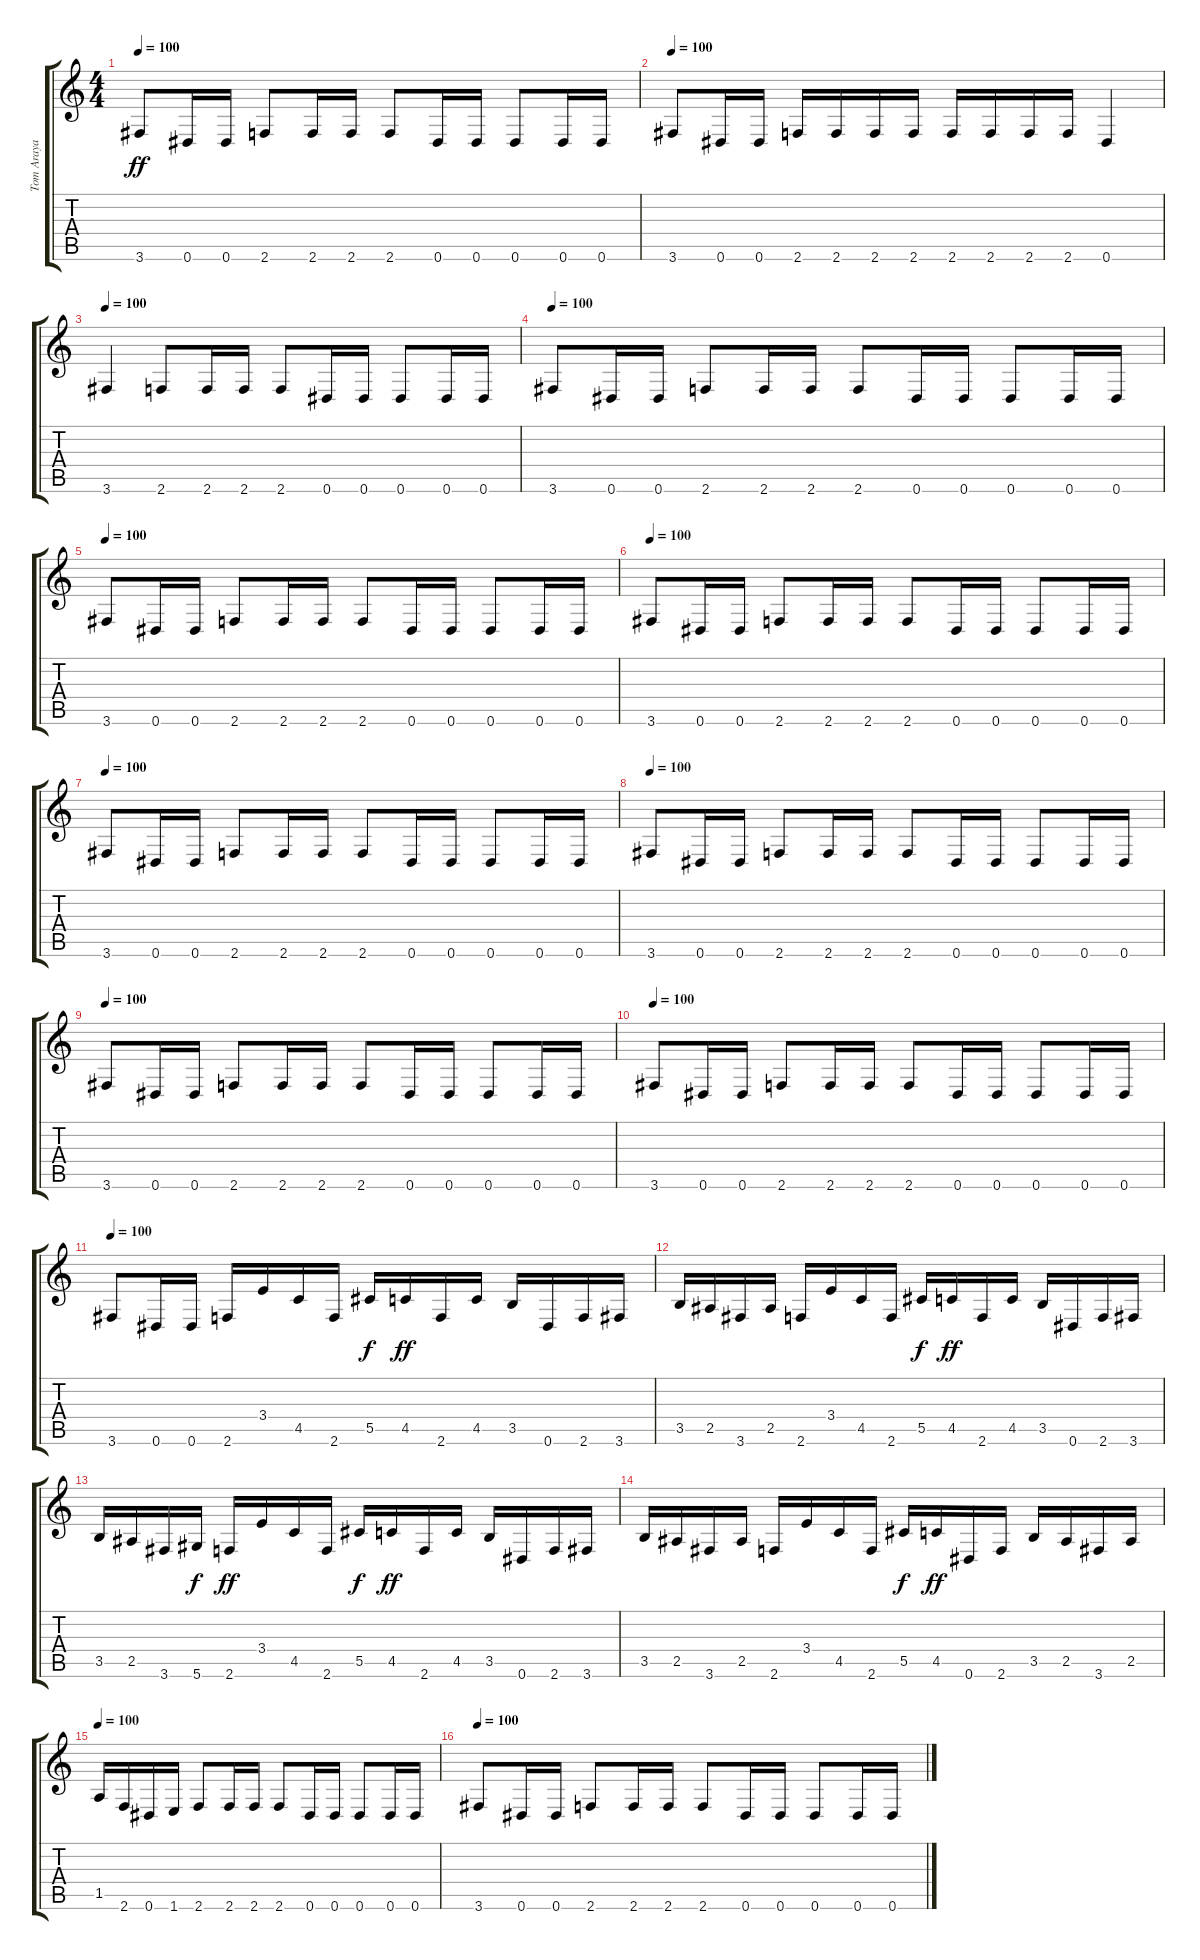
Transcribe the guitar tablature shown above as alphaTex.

\track ("Tom Araya" "Tom Araya") {instrument electricbassfinger}
\staff {score tabs}
\tuning (Eb4 Bb3 Gb3 Db3 Ab2 Eb2) {hide}
\ts (4 4)
\tempo 100
\clef g2
\ks c
3.6.8{dy ff} 0.6.16 0.6.16 2.6.8 2.6.16 2.6.16 2.6.8 0.6.16 0.6.16 0.6.8 0.6.16 0.6.16 |
\tempo 100
3.6.8 0.6.16 0.6.16 2.6.16 2.6.16 2.6.16 2.6.16 2.6.16 2.6.16 2.6.16 2.6.16 0.6.4 |
\tempo 100
3.6.4 2.6.8 2.6.16 2.6.16 2.6.8 0.6.16 0.6.16 0.6.8 0.6.16 0.6.16 |
\tempo 100
3.6.8 0.6.16 0.6.16 2.6.8 2.6.16 2.6.16 2.6.8 0.6.16 0.6.16 0.6.8 0.6.16 0.6.16 |
\tempo 100
3.6.8 0.6.16 0.6.16 2.6.8 2.6.16 2.6.16 2.6.8 0.6.16 0.6.16 0.6.8 0.6.16 0.6.16 |
\tempo 100
3.6.8 0.6.16 0.6.16 2.6.8 2.6.16 2.6.16 2.6.8 0.6.16 0.6.16 0.6.8 0.6.16 0.6.16 |
\tempo 100
3.6.8 0.6.16 0.6.16 2.6.8 2.6.16 2.6.16 2.6.8 0.6.16 0.6.16 0.6.8 0.6.16 0.6.16 |
\tempo 100
3.6.8 0.6.16 0.6.16 2.6.8 2.6.16 2.6.16 2.6.8 0.6.16 0.6.16 0.6.8 0.6.16 0.6.16 |
\tempo 100
3.6.8 0.6.16 0.6.16 2.6.8 2.6.16 2.6.16 2.6.8 0.6.16 0.6.16 0.6.8 0.6.16 0.6.16 |
\tempo 100
3.6.8 0.6.16 0.6.16 2.6.8 2.6.16 2.6.16 2.6.8 0.6.16 0.6.16 0.6.8 0.6.16 0.6.16 |
\tempo 100
3.6.8 0.6.16 0.6.16 2.6.16 3.4.16 4.5.16 2.6.16 5.5.16{dy f} 4.5.16{dy ff} 2.6.16 4.5.16 3.5.16 0.6.16 2.6.16 3.6.16 |
3.5.16 2.5.16 3.6.16 2.5.16 2.6.16 3.4.16 4.5.16 2.6.16 5.5.16{dy f} 4.5.16{dy ff} 2.6.16 4.5.16 3.5.16 0.6.16 2.6.16 3.6.16 |
3.5.16 2.5.16 3.6.16 5.6.16{dy f} 2.6.16{dy ff} 3.4.16 4.5.16 2.6.16 5.5.16{dy f} 4.5.16{dy ff} 2.6.16 4.5.16 3.5.16 0.6.16 2.6.16 3.6.16 |
3.5.16 2.5.16 3.6.16 2.5.16 2.6.16 3.4.16 4.5.16 2.6.16 5.5.16{dy f} 4.5.16{dy ff} 0.6.16 2.6.16 3.5.16 2.5.16 3.6.16 2.5.16 |
\tempo 100
1.5.16 2.6.16 0.6.16 1.6.16 2.6.8 2.6.16 2.6.16 2.6.8 0.6.16 0.6.16 0.6.8 0.6.16 0.6.16 |
\tempo 100
3.6.8 0.6.16 0.6.16 2.6.8 2.6.16 2.6.16 2.6.8 0.6.16 0.6.16 0.6.8 0.6.16 0.6.16
